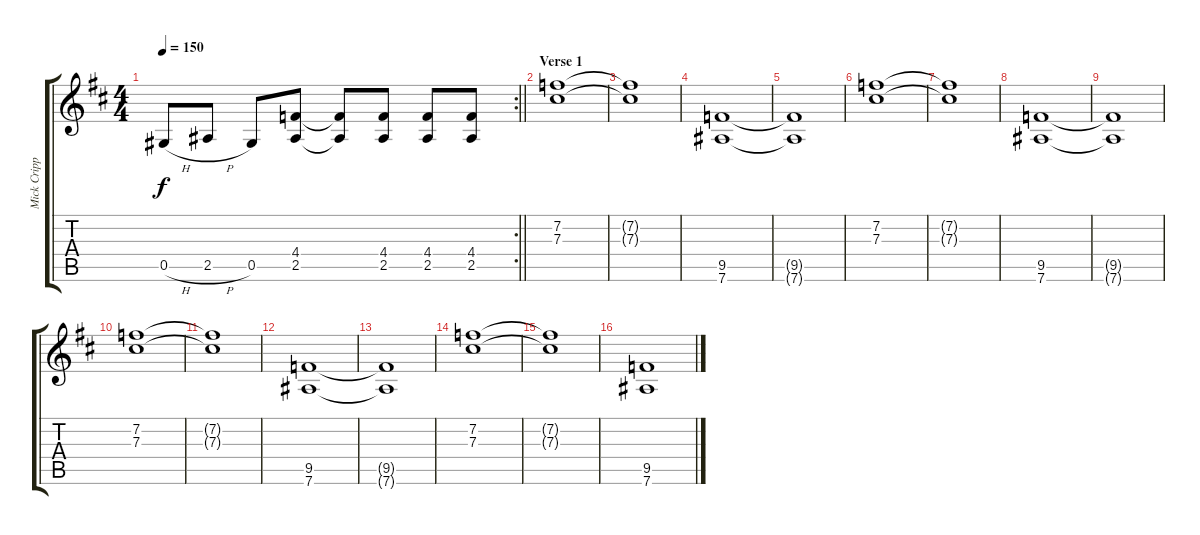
\track ("Mick Cripps" "Mick Cripp") {instrument overdrivenguitar}
\staff {score tabs}
\tuning (Eb4 Bb3 Gb3 Db3 Ab2 Eb2) {hide}
\rc 2
\ts (4 4)
\tempo 150
\clef g2
\barLineRight lightlight
\ks d
0.5{h}.8{dy f} 2.5{h}.8 0.5.8 (4.4 2.5).8 (4.4{t} 2.5{t}).8 (4.4 2.5).8 (4.4 2.5).8 (4.4 2.5).8 |
\section ("" "Verse 1")
(7.2 7.3).1 |
(7.2{t} 7.3{t}).1 |
(9.5 7.6).1 |
(9.5{t} 7.6{t}).1 |
(7.2 7.3).1 |
(7.2{t} 7.3{t}).1 |
(9.5 7.6).1 |
(9.5{t} 7.6{t}).1 |
(7.2 7.3).1 |
(7.2{t} 7.3{t}).1 |
(9.5 7.6).1 |
(9.5{t} 7.6{t}).1 |
(7.2 7.3).1 |
(7.2{t} 7.3{t}).1 |
(9.5 7.6).1
